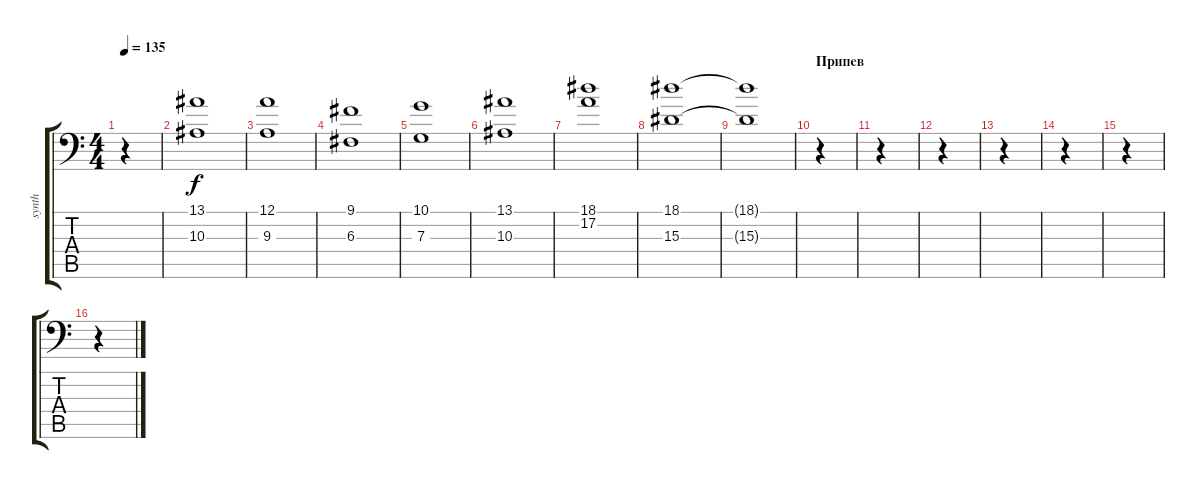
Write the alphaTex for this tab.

\track ("synth" "synth") {instrument choiraahs}
\staff {score tabs}
\tuning (A3 E3 C3 G2 D2 G1) {hide}
\ts (4 4)
\tempo 135
\clef f4
\ks c
r.4{dy f} |
(13.1 10.3).1 |
(12.1 9.3).1 |
(9.1 6.3).1 |
(10.1 7.3).1 |
(13.1 10.3).1 |
(18.1 17.2).1 |
(18.1 15.3).1 |
(18.1{t} 15.3{t}).1 |
\section ("" "Припев")
r.4 |
r.4 |
r.4 |
r.4 |
r.4 |
r.4 |
r.4
